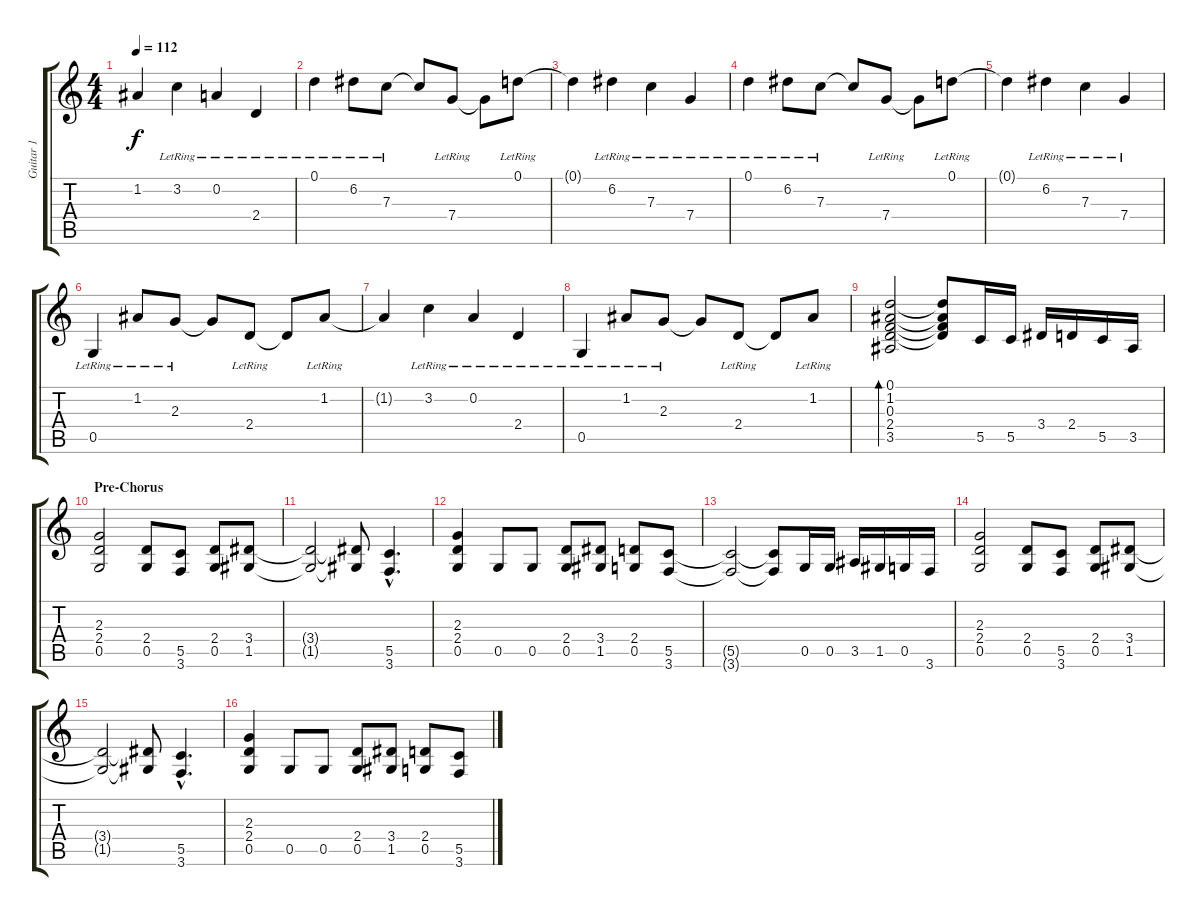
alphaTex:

\track ("Guitar 1" "Guitar 1") {instrument distortionguitar}
\staff {score tabs}
\tuning (D4 A3 F3 C3 G2 D2) {hide}
\ts (4 4)
\tempo 112
\clef g2
\ks c
1.2{t}.4{dy f} 3.2{lr}.4 0.2{lr}.4 2.4{lr}.4 |
0.1{lr}.4{instrument acousticguitarsteel} 6.2{lr}.8 7.3{lr}.8 7.3{t}.8 7.4{lr}.8 7.4{t}.8 0.1{lr}.8 |
0.1{t}.4 6.2{lr}.4 7.3{lr}.4 7.4{lr}.4 |
0.1{lr}.4{instrument acousticguitarsteel} 6.2{lr}.8 7.3{lr}.8 7.3{t}.8 7.4{lr}.8 7.4{t}.8 0.1{lr}.8 |
0.1{t}.4 6.2{lr}.4 7.3{lr}.4 7.4{lr}.4 |
0.5{lr}.4{instrument acousticguitarsteel} 1.2{lr}.8 2.3{lr}.8 2.3{t}.8 2.4{lr}.8 2.4{t}.8 1.2{lr}.8 |
1.2{t}.4 3.2{lr}.4 0.2{lr}.4 2.4{lr}.4 |
0.5{lr}.4{instrument acousticguitarsteel} 1.2{lr}.8 2.3{lr}.8 2.3{t}.8 2.4{lr}.8 2.4{t}.8 1.2{lr}.8 |
(0.1 1.2 0.3 2.4 3.5).2{bd 60} (0.1{t} 1.2{t} 0.3{t} 2.4{t}).8 5.5.16{instrument distortionguitar} 5.5.16 3.4.16 2.4.16 5.5.16 3.5.16 |
\section ("" "Pre-Chorus")
(2.3 2.4 0.5).2 (2.4 0.5).8 (5.5 3.6).8 (2.4 0.5).8 (3.4 1.5).8 |
(3.4{t} 1.5{t}).2 (3.4{t} 1.5{t}).8 (5.5{hac} 3.6{hac}).4{d} |
(2.3 2.4 0.5).4 0.5.8 0.5.8 (2.4 0.5).8 (3.4 1.5).8 (2.4 0.5).8 (5.5 3.6).8 |
(5.5{t} 3.6{t}).2 (5.5{t} 3.6{t}).8 0.5.16 0.5.16 3.5.16 1.5.16 0.5.16 3.6.16 |
(2.3 2.4 0.5).2 (2.4 0.5).8 (5.5 3.6).8 (2.4 0.5).8 (3.4 1.5).8 |
(3.4{t} 1.5{t}).2 (3.4{t} 1.5{t}).8 (5.5{hac} 3.6{hac}).4{d} |
(2.3 2.4 0.5).4 0.5.8 0.5.8 (2.4 0.5).8 (3.4 1.5).8 (2.4 0.5).8 (5.5 3.6).8
